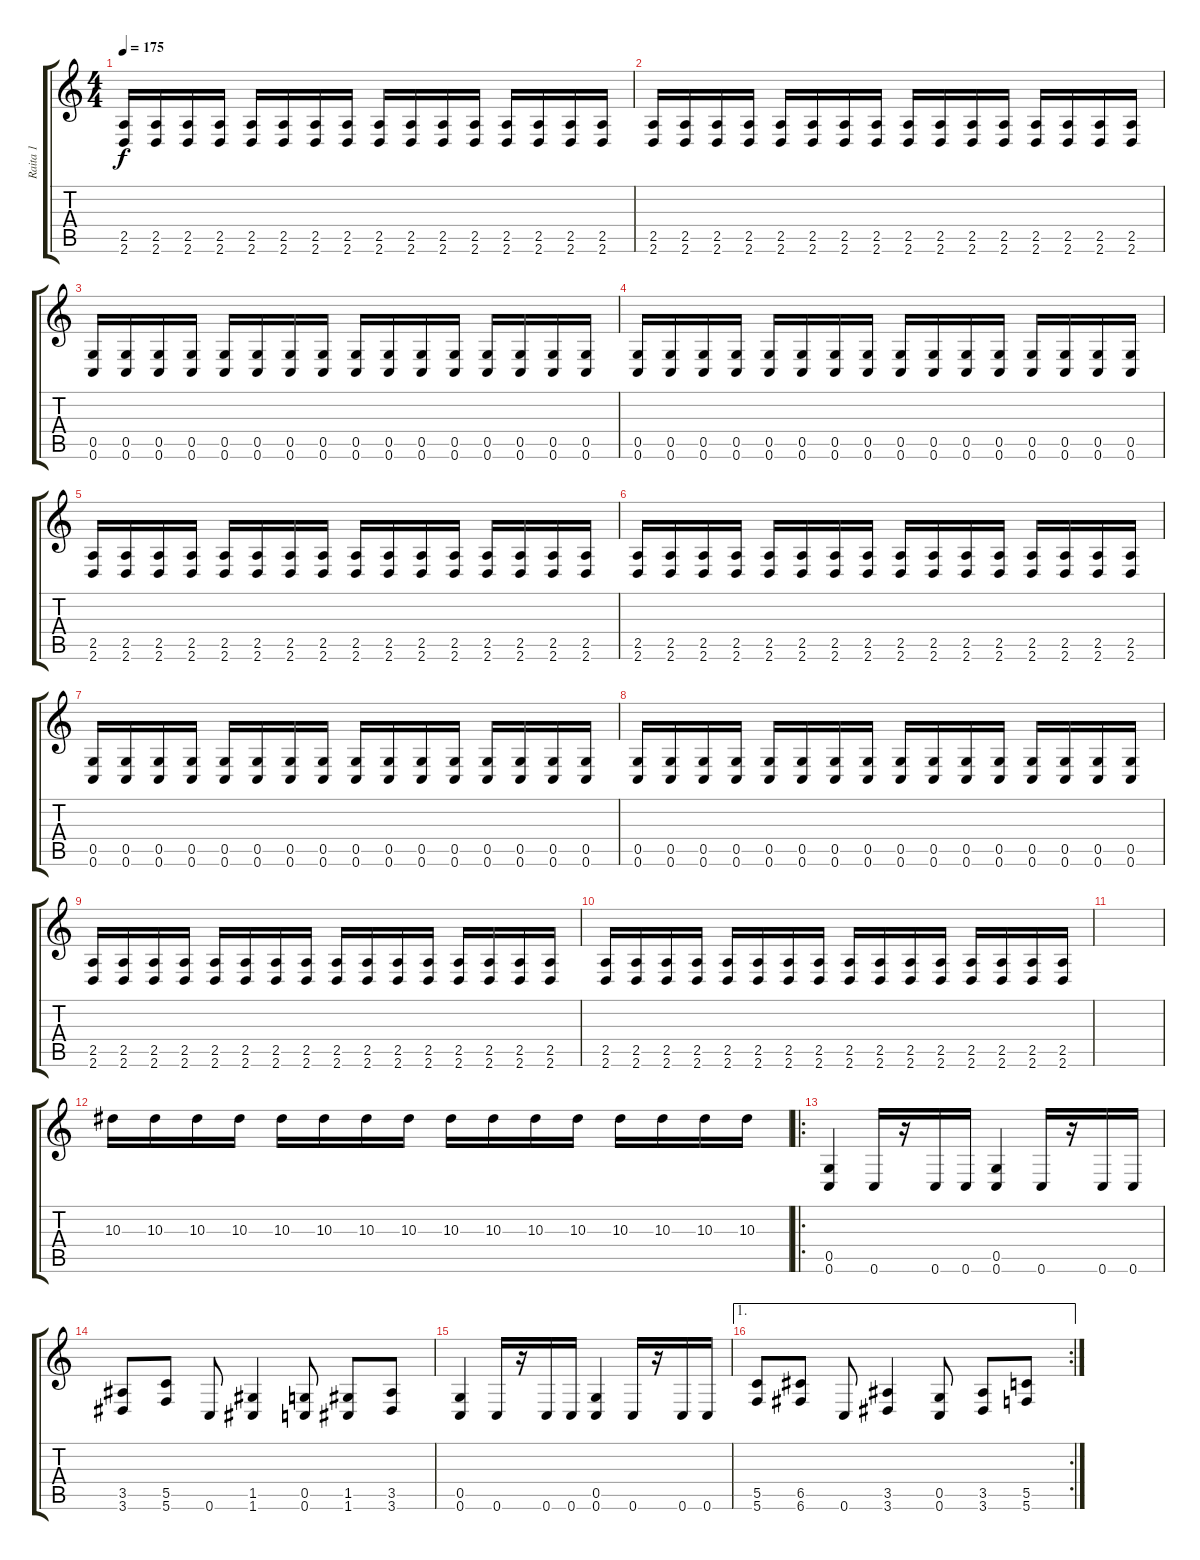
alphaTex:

\track ("Raita 1" "Raita 1") {instrument distortionguitar}
\staff {score tabs}
\tuning (D4 A3 F3 C3 G2 C2) {hide}
\ts (4 4)
\tempo 175
\clef g2
\ks c
(2.5 2.6).16{dy f} (2.5 2.6).16 (2.5 2.6).16 (2.5 2.6).16 (2.5 2.6).16 (2.5 2.6).16 (2.5 2.6).16 (2.5 2.6).16 (2.5 2.6).16 (2.5 2.6).16 (2.5 2.6).16 (2.5 2.6).16 (2.5 2.6).16 (2.5 2.6).16 (2.5 2.6).16 (2.5 2.6).16 |
(2.5 2.6).16 (2.5 2.6).16 (2.5 2.6).16 (2.5 2.6).16 (2.5 2.6).16 (2.5 2.6).16 (2.5 2.6).16 (2.5 2.6).16 (2.5 2.6).16 (2.5 2.6).16 (2.5 2.6).16 (2.5 2.6).16 (2.5 2.6).16 (2.5 2.6).16 (2.5 2.6).16 (2.5 2.6).16 |
(0.5 0.6).16 (0.5 0.6).16 (0.5 0.6).16 (0.5 0.6).16 (0.5 0.6).16 (0.5 0.6).16 (0.5 0.6).16 (0.5 0.6).16 (0.5 0.6).16 (0.5 0.6).16 (0.5 0.6).16 (0.5 0.6).16 (0.5 0.6).16 (0.5 0.6).16 (0.5 0.6).16 (0.5 0.6).16 |
(0.5 0.6).16 (0.5 0.6).16 (0.5 0.6).16 (0.5 0.6).16 (0.5 0.6).16 (0.5 0.6).16 (0.5 0.6).16 (0.5 0.6).16 (0.5 0.6).16 (0.5 0.6).16 (0.5 0.6).16 (0.5 0.6).16 (0.5 0.6).16 (0.5 0.6).16 (0.5 0.6).16 (0.5 0.6).16 |
(2.5 2.6).16 (2.5 2.6).16 (2.5 2.6).16 (2.5 2.6).16 (2.5 2.6).16 (2.5 2.6).16 (2.5 2.6).16 (2.5 2.6).16 (2.5 2.6).16 (2.5 2.6).16 (2.5 2.6).16 (2.5 2.6).16 (2.5 2.6).16 (2.5 2.6).16 (2.5 2.6).16 (2.5 2.6).16 |
(2.5 2.6).16 (2.5 2.6).16 (2.5 2.6).16 (2.5 2.6).16 (2.5 2.6).16 (2.5 2.6).16 (2.5 2.6).16 (2.5 2.6).16 (2.5 2.6).16 (2.5 2.6).16 (2.5 2.6).16 (2.5 2.6).16 (2.5 2.6).16 (2.5 2.6).16 (2.5 2.6).16 (2.5 2.6).16 |
(0.5 0.6).16 (0.5 0.6).16 (0.5 0.6).16 (0.5 0.6).16 (0.5 0.6).16 (0.5 0.6).16 (0.5 0.6).16 (0.5 0.6).16 (0.5 0.6).16 (0.5 0.6).16 (0.5 0.6).16 (0.5 0.6).16 (0.5 0.6).16 (0.5 0.6).16 (0.5 0.6).16 (0.5 0.6).16 |
(0.5 0.6).16 (0.5 0.6).16 (0.5 0.6).16 (0.5 0.6).16 (0.5 0.6).16 (0.5 0.6).16 (0.5 0.6).16 (0.5 0.6).16 (0.5 0.6).16 (0.5 0.6).16 (0.5 0.6).16 (0.5 0.6).16 (0.5 0.6).16 (0.5 0.6).16 (0.5 0.6).16 (0.5 0.6).16 |
(2.5 2.6).16 (2.5 2.6).16 (2.5 2.6).16 (2.5 2.6).16 (2.5 2.6).16 (2.5 2.6).16 (2.5 2.6).16 (2.5 2.6).16 (2.5 2.6).16 (2.5 2.6).16 (2.5 2.6).16 (2.5 2.6).16 (2.5 2.6).16 (2.5 2.6).16 (2.5 2.6).16 (2.5 2.6).16 |
(2.5 2.6).16 (2.5 2.6).16 (2.5 2.6).16 (2.5 2.6).16 (2.5 2.6).16 (2.5 2.6).16 (2.5 2.6).16 (2.5 2.6).16 (2.5 2.6).16 (2.5 2.6).16 (2.5 2.6).16 (2.5 2.6).16 (2.5 2.6).16 (2.5 2.6).16 (2.5 2.6).16 (2.5 2.6).16 |
|
10.3.16 10.3.16 10.3.16 10.3.16 10.3.16 10.3.16 10.3.16 10.3.16 10.3.16 10.3.16 10.3.16 10.3.16 10.3.16 10.3.16 10.3.16 10.3.16 |
\ro
(0.5 0.6).4 0.6.16 r.16 0.6.16 0.6.16 (0.5 0.6).4 0.6.16 r.16 0.6.16 0.6.16 |
(3.5 3.6).8 (5.5 5.6).8 0.6.8 (1.5 1.6).4 (0.5 0.6).8 (1.5 1.6).8 (3.5 3.6).8 |
(0.5 0.6).4 0.6.16 r.16 0.6.16 0.6.16 (0.5 0.6).4 0.6.16 r.16 0.6.16 0.6.16 |
\ae 1
\rc 2
(5.5 5.6).8 (6.5 6.6).8 0.6.8 (3.5 3.6).4 (0.5 0.6).8 (3.5 3.6).8 (5.5 5.6).8
